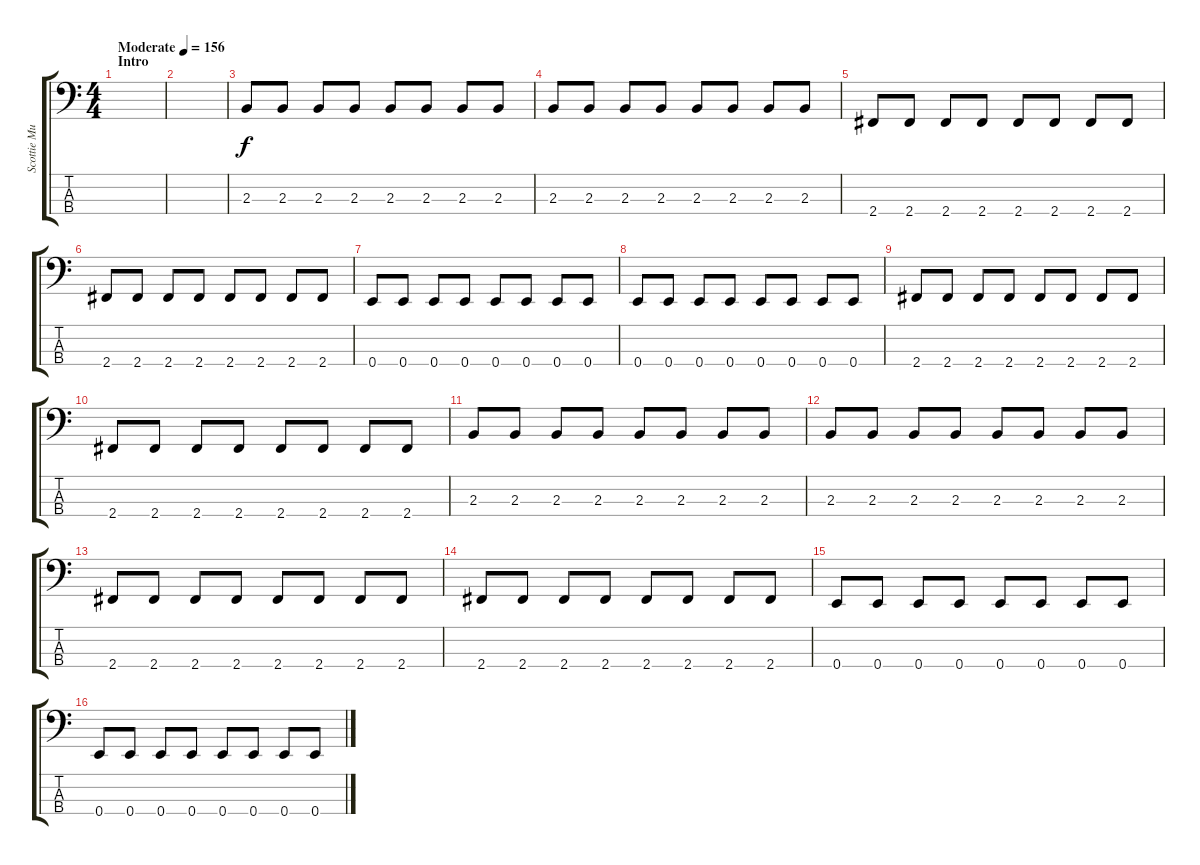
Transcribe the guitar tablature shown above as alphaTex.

\track ("Scottie Murphy - Bass" "Scottie Mu") {instrument electricbasspick}
\staff {score tabs}
\tuning (G2 D2 A1 E1) {hide}
\ts (4 4)
\section ("" "Intro")
\tempo (156 "Moderate")
\clef f4
\ks c
|
|
2.3.8 2.3.8 2.3.8 2.3.8 2.3.8 2.3.8 2.3.8 2.3.8 |
2.3.8 2.3.8 2.3.8 2.3.8 2.3.8 2.3.8 2.3.8 2.3.8 |
2.4.8 2.4.8 2.4.8 2.4.8 2.4.8 2.4.8 2.4.8 2.4.8 |
2.4.8 2.4.8 2.4.8 2.4.8 2.4.8 2.4.8 2.4.8 2.4.8 |
0.4.8 0.4.8 0.4.8 0.4.8 0.4.8 0.4.8 0.4.8 0.4.8 |
0.4.8 0.4.8 0.4.8 0.4.8 0.4.8 0.4.8 0.4.8 0.4.8 |
2.4.8 2.4.8 2.4.8 2.4.8 2.4.8 2.4.8 2.4.8 2.4.8 |
2.4.8 2.4.8 2.4.8 2.4.8 2.4.8 2.4.8 2.4.8 2.4.8 |
2.3.8 2.3.8 2.3.8 2.3.8 2.3.8 2.3.8 2.3.8 2.3.8 |
2.3.8 2.3.8 2.3.8 2.3.8 2.3.8 2.3.8 2.3.8 2.3.8 |
2.4.8 2.4.8 2.4.8 2.4.8 2.4.8 2.4.8 2.4.8 2.4.8 |
2.4.8 2.4.8 2.4.8 2.4.8 2.4.8 2.4.8 2.4.8 2.4.8 |
0.4.8 0.4.8 0.4.8 0.4.8 0.4.8 0.4.8 0.4.8 0.4.8 |
0.4.8 0.4.8 0.4.8 0.4.8 0.4.8 0.4.8 0.4.8 0.4.8
